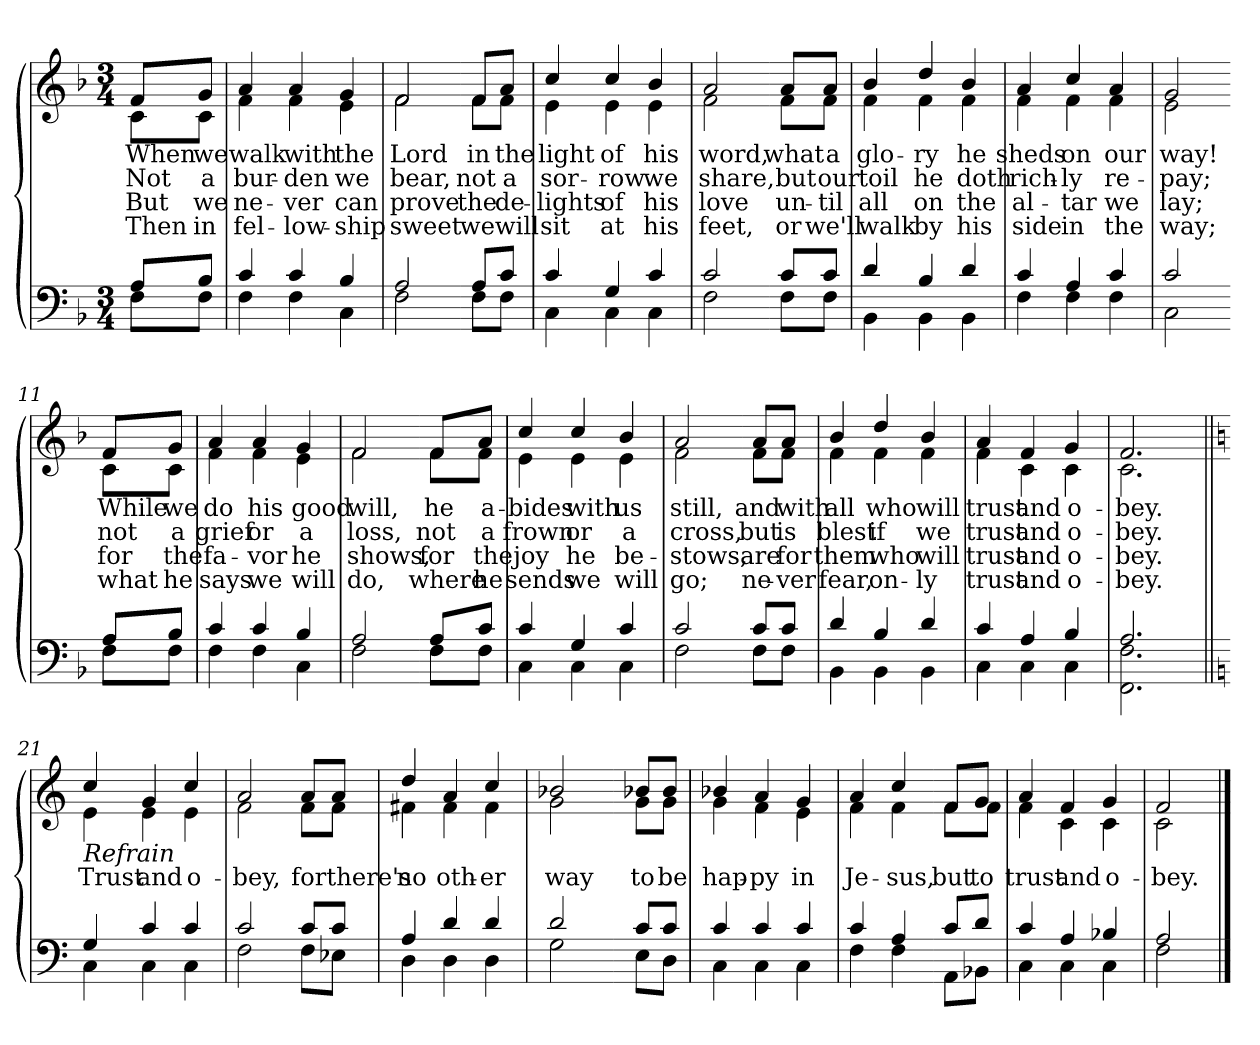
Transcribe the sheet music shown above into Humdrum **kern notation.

**kern	**kern	**text	**text	**text	**text
*part2	*part1	*part1	*part1	*part1	*part1
*staff2	*staff1	*staff1	*staff1	*staff1	*staff1
*clefF4	*clefG2	*	*	*	*
*k[b-]	*k[b-]	*	*	*	*
*M3/4	*M3/4	*	*	*	*
=1	=1	=1	=1	=1	=1
*^	*	*	*	*	*
!	!	!LO:TX:b:i:t=Verse	!	!	!	!
!	!	!	!LO:LY:b	!LO:LY:b	!LO:LY:b	!LO:LY:b
*	*	*^	*	*	*	*
8A/L	8F\L	8f/L	8c\L	When	Not	But	Then
!	!	!	!	!LO:LY:b	!LO:LY:b	!LO:LY:b	!LO:LY:b
8B-/J	8F\J	8g/J	8c\J	we	a	we	in
=2	=2	=2	=2	=2	=2	=2	=2
!	!	!	!	!LO:LY:b	!LO:LY:b	!LO:LY:b	!LO:LY:b
4c/	4F\	4a/	4f\	walk	bur-	ne-	fel-
!	!	!	!	!LO:LY:b	!LO:LY:b	!LO:LY:b	!LO:LY:b
4c/	4F\	4a/	4f\	with	-den	-ver	-low-
!	!	!	!	!LO:LY:b	!LO:LY:b	!LO:LY:b	!LO:LY:b
4B-/	4C\	4g/	4e\	the	we	can	-ship
=3	=3	=3	=3	=3	=3	=3	=3
!	!	!	!	!LO:LY:b	!LO:LY:b	!LO:LY:b	!LO:LY:b
2A/	2F\	2f/	2f\	Lord	bear,	prove	sweet
!!LO:LB:g=z	!!
=4-	=4-	=4-	=4-	=4-	=4-	=4-	=4-
!	!	!	!	!LO:LY:b	!LO:LY:b	!LO:LY:b	!LO:LY:b
8A/L	8F\L	8f/L	8f\L	in	not	the	we
!	!	!	!	!LO:LY:b	!LO:LY:b	!LO:LY:b	!LO:LY:b
8c/J	8F\J	8a/J	8f\J	the	a	de-	will
=5	=5	=5	=5	=5	=5	=5	=5
!	!	!	!	!LO:LY:b	!LO:LY:b	!LO:LY:b	!LO:LY:b
4c/	4C\	4cc/	4e\	light	sor-	-lights	sit
!	!	!	!	!LO:LY:b	!LO:LY:b	!LO:LY:b	!LO:LY:b
4G/	4C\	4cc/	4e\	of	-row	of	at
!	!	!	!	!LO:LY:b	!LO:LY:b	!LO:LY:b	!LO:LY:b
4c/	4C\	4b-/	4e\	his	we	his	his
=6	=6	=6	=6	=6	=6	=6	=6
!	!	!	!	!LO:LY:b	!LO:LY:b	!LO:LY:b	!LO:LY:b
2c/	2F\	2a/	2f\	word,	share,	love	feet,
!!LO:LB:g=z	!!
=7-	=7-	=7-	=7-	=7-	=7-	=7-	=7-
!	!	!	!	!LO:LY:b	!LO:LY:b	!LO:LY:b	!LO:LY:b
8c/L	8F\L	8a/L	8f\L	what	but	un-	or
!	!	!	!	!LO:LY:b	!LO:LY:b	!LO:LY:b	!LO:LY:b
8c/J	8F\J	8a/J	8f\J	a	our	-til	we'll
=8	=8	=8	=8	=8	=8	=8	=8
!	!	!	!	!LO:LY:b	!LO:LY:b	!LO:LY:b	!LO:LY:b
4d/	4BB-\	4b-/	4f\	glo-	toil	all	walk
!	!	!	!	!LO:LY:b	!LO:LY:b	!LO:LY:b	!LO:LY:b
4B-/	4BB-\	4dd/	4f\	-ry	he	on	by
!	!	!	!	!LO:LY:b	!LO:LY:b	!LO:LY:b	!LO:LY:b
4d/	4BB-\	4b-/	4f\	he	doth	the	his
=9	=9	=9	=9	=9	=9	=9	=9
!	!	!	!	!LO:LY:b	!LO:LY:b	!LO:LY:b	!LO:LY:b
4c/	4F\	4a/	4f\	sheds	rich-	al-	side
!	!	!	!	!LO:LY:b	!LO:LY:b	!LO:LY:b	!LO:LY:b
4A/	4F\	4cc/	4f\	on	-ly	-tar	in
!	!	!	!	!LO:LY:b	!LO:LY:b	!LO:LY:b	!LO:LY:b
4c/	4F\	4a/	4f\	our	re-	we	the
=10	=10	=10	=10	=10	=10	=10	=10
!	!	!	!	!LO:LY:b	!LO:LY:b	!LO:LY:b	!LO:LY:b
2c/	2C\	2g/	2e\	way!	-pay;	lay;	way;
!!LO:LB:g=z	!!
=11-	=11-	=11-	=11-	=11-	=11-	=11-	=11-
!	!	!	!	!LO:LY:b	!LO:LY:b	!LO:LY:b	!LO:LY:b
8A/L	8F\L	8f/L	8c\L	While	not	for	what
!	!	!	!	!LO:LY:b	!LO:LY:b	!LO:LY:b	!LO:LY:b
8B-/J	8F\J	8g/J	8c\J	we	a	the	he
=12	=12	=12	=12	=12	=12	=12	=12
!	!	!	!	!LO:LY:b	!LO:LY:b	!LO:LY:b	!LO:LY:b
4c/	4F\	4a/	4f\	do	grief	fa-	says
!	!	!	!	!LO:LY:b	!LO:LY:b	!LO:LY:b	!LO:LY:b
4c/	4F\	4a/	4f\	his	or	-vor	we
!	!	!	!	!LO:LY:b	!LO:LY:b	!LO:LY:b	!LO:LY:b
4B-/	4C\	4g/	4e\	good	a	he	will
=13	=13	=13	=13	=13	=13	=13	=13
!	!	!	!	!LO:LY:b	!LO:LY:b	!LO:LY:b	!LO:LY:b
2A/	2F\	2f/	2f\	will,	loss,	shows,	do,
!!LO:LB:g=z	!!
=14-	=14-	=14-	=14-	=14-	=14-	=14-	=14-
!	!	!	!	!LO:LY:b	!LO:LY:b	!LO:LY:b	!LO:LY:b
8A/L	8F\L	8f/L	8f\L	he	not	for	where
!	!	!	!	!LO:LY:b	!LO:LY:b	!LO:LY:b	!LO:LY:b
8c/J	8F\J	8a/J	8f\J	a-	a	the	he
=15	=15	=15	=15	=15	=15	=15	=15
!	!	!	!	!LO:LY:b	!LO:LY:b	!LO:LY:b	!LO:LY:b
4c/	4C\	4cc/	4e\	-bides	frown	joy	sends
!	!	!	!	!LO:LY:b	!LO:LY:b	!LO:LY:b	!LO:LY:b
4G/	4C\	4cc/	4e\	with	or	he	we
!	!	!	!	!LO:LY:b	!LO:LY:b	!LO:LY:b	!LO:LY:b
4c/	4C\	4b-/	4e\	us	a	be-	will
=16	=16	=16	=16	=16	=16	=16	=16
!	!	!	!	!LO:LY:b	!LO:LY:b	!LO:LY:b	!LO:LY:b
2c/	2F\	2a/	2f\	still,	cross,	-stows,	go;
!!LO:LB:g=z	!!
=17-	=17-	=17-	=17-	=17-	=17-	=17-	=17-
!	!	!	!	!LO:LY:b	!LO:LY:b	!LO:LY:b	!LO:LY:b
8c/L	8F\L	8a/L	8f\L	and	but	are	ne-
!	!	!	!	!LO:LY:b	!LO:LY:b	!LO:LY:b	!LO:LY:b
8c/J	8F\J	8a/J	8f\J	with	is	for	-ver
=18	=18	=18	=18	=18	=18	=18	=18
!	!	!	!	!LO:LY:b	!LO:LY:b	!LO:LY:b	!LO:LY:b
4d/	4BB-\	4b-/	4f\	all	blest	them	fear,
!	!	!	!	!LO:LY:b	!LO:LY:b	!LO:LY:b	!LO:LY:b
4B-/	4BB-\	4dd/	4f\	who	if	who	on-
!	!	!	!	!LO:LY:b	!LO:LY:b	!LO:LY:b	!LO:LY:b
4d/	4BB-\	4b-/	4f\	will	we	will	-ly
=19	=19	=19	=19	=19	=19	=19	=19
!	!	!	!	!LO:LY:b	!LO:LY:b	!LO:LY:b	!LO:LY:b
4c/	4C\	4a/	4f\	trust	trust	trust	trust
!	!	!	!	!LO:LY:b	!LO:LY:b	!LO:LY:b	!LO:LY:b
4A/	4C\	4f/	4c\	and	and	and	and
!	!	!	!	!LO:LY:b	!LO:LY:b	!LO:LY:b	!LO:LY:b
4B-/	4C\	4g/	4c\	o-	o-	o-	o-
=20	=20	=20	=20	=20	=20	=20	=20
!	!	!	!	!LO:LY:b	!LO:LY:b	!LO:LY:b	!LO:LY:b
2.A/	2.FF\ 2.F\	2.f/	2.c\	-bey.	-bey.	-bey.	-bey.
!!LO:LB:g=z	!!
=21||	=21||	=21||	=21||	=21||	=21||	=21||	=21||
*k[]	*	*k[]	*	*	*	*	*
!	!	!LO:TX:b:i:t=Refrain	!	!	!	!	!
!	!	!	!	!LO:LY:b	!	!	!
4G/	4C\	4cc/	4e\	Trust	.	.	.
!	!	!	!	!LO:LY:b	!	!	!
4c/	4C\	4g/	4e\	and	.	.	.
!	!	!	!	!LO:LY:b	!	!	!
4c/	4C\	4cc/	4e\	o-	.	.	.
=22	=22	=22	=22	=22	=22	=22	=22
!	!	!	!	!LO:LY:b	!	!	!
2c/	2F\	2a/	2f\	-bey,	.	.	.
!	!	!	!	!LO:LY:b	!	!	!
8c/L	8F\L	8a/L	8f\L	for	.	.	.
!	!	!	!	!LO:LY:b	!	!	!
8c/J	8E-X\J	8a/J	8f\J	there's	.	.	.
=23	=23	=23	=23	=23	=23	=23	=23
!	!	!	!	!LO:LY:b	!	!	!
4A/	4D\	4dd/	4f#X\	no	.	.	.
!	!	!	!	!LO:LY:b	!	!	!
4d/	4D\	4a/	4f#\	oth-	.	.	.
!	!	!	!	!LO:LY:b	!	!	!
4d/	4D\	4cc/	4f#\	-er	.	.	.
=24	=24	=24	=24	=24	=24	=24	=24
!	!	!	!	!LO:LY:b	!	!	!
2d/	2G\	2b-X/	2g\	way	.	.	.
!!LO:LB:g=z	!!
=25-	=25-	=25-	=25-	=25-	=25-	=25-	=25-
!	!	!	!	!LO:LY:b	!	!	!
8c/L	8E\L	8b-X/L	8g\L	to	.	.	.
!	!	!	!	!LO:LY:b	!	!	!
8c/J	8D\J	8b-/J	8g\J	be	.	.	.
=26	=26	=26	=26	=26	=26	=26	=26
!	!	!	!	!LO:LY:b	!	!	!
4c/	4C\	4b-X/	4g\	hap-	.	.	.
!	!	!	!	!LO:LY:b	!	!	!
4c/	4C\	4a/	4f\	-py	.	.	.
!	!	!	!	!LO:LY:b	!	!	!
4c/	4C\	4g/	4e\	in	.	.	.
=27	=27	=27	=27	=27	=27	=27	=27
!	!	!	!	!LO:LY:b	!	!	!
4c/	4F\	4a/	4f\	Je-	.	.	.
!	!	!	!	!LO:LY:b	!	!	!
4A/	4F\	4cc/	4f\	-sus,	.	.	.
!!LO:LB:g=z	!!
=28-	=28-	=28-	=28-	=28-	=28-	=28-	=28-
!	!	!	!	!LO:LY:b	!	!	!
8c/L	8AA\L	8f/L	8f\L	but	.	.	.
!	!	!	!	!LO:LY:b	!	!	!
8d/J	8BB-X\J	8g/J	8f\J	to	.	.	.
=29	=29	=29	=29	=29	=29	=29	=29
!	!	!	!	!LO:LY:b	!	!	!
4c/	4C\	4a/	4f\	trust	.	.	.
!	!	!	!	!LO:LY:b	!	!	!
4A/	4C\	4f/	4c\	and	.	.	.
!	!	!	!	!LO:LY:b	!	!	!
4B-X/	4C\	4g/	4c\	o-	.	.	.
=30	=30	=30	=30	=30	=30	=30	=30
!	!	!	!	!LO:LY:b	!	!	!
2A/	2F\	2f/	2c\	-bey.	.	.	.
*v	*v	*	*	*	*	*	*
*	*v	*v	*	*	*	*
==	==	==	==	==	==
*-	*-	*-	*-	*-	*-
